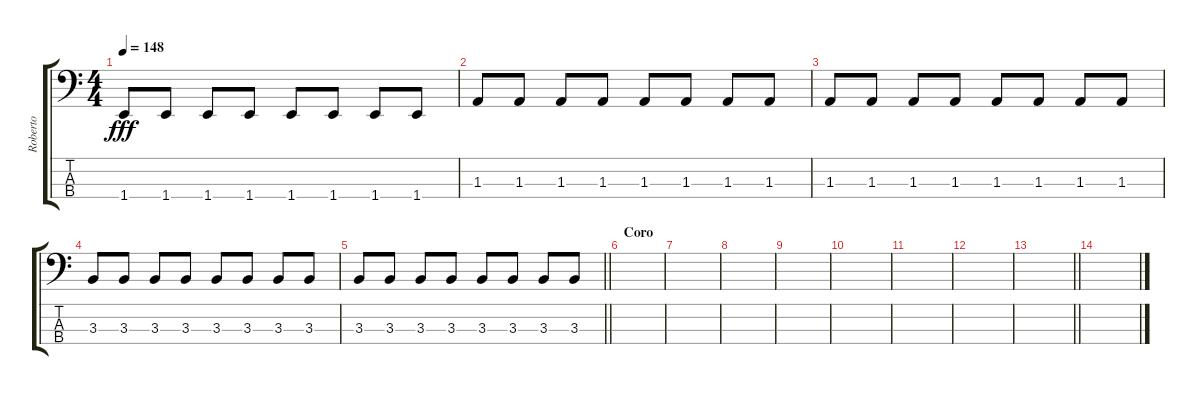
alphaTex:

\track ("Roberto" "Roberto") {instrument electricbassfinger}
\staff {score tabs}
\tuning (Gb2 Db2 Ab1 Eb1) {hide}
\ts (4 4)
\tempo 148
\clef f4
\ks c
1.4.8{dy fff} 1.4.8 1.4.8 1.4.8 1.4.8 1.4.8 1.4.8 1.4.8 |
1.3.8 1.3.8 1.3.8 1.3.8 1.3.8 1.3.8 1.3.8 1.3.8 |
1.3.8 1.3.8 1.3.8 1.3.8 1.3.8 1.3.8 1.3.8 1.3.8 |
3.3.8 3.3.8 3.3.8 3.3.8 3.3.8 3.3.8 3.3.8 3.3.8 |
\barLineRight lightlight
3.3.8 3.3.8 3.3.8 3.3.8 3.3.8 3.3.8 3.3.8 3.3.8 |
\section ("" "Coro")
|
|
|
|
|
|
|
\barLineRight lightlight
|
\section ("" "")
